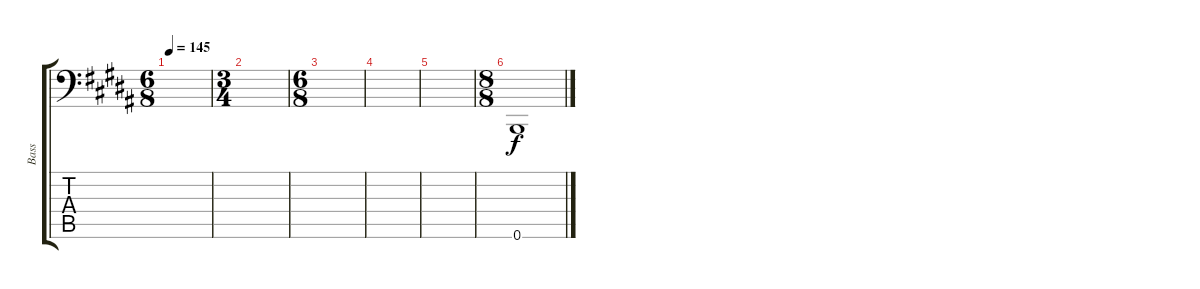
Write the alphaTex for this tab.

\track ("Bass" "Bass") {instrument electricbassfinger}
\staff {score tabs}
\tuning (C3 G2 D2 A1 E1 B0) {hide}
\ts (6 8)
\tempo 145
\clef f4
\ks g#minor
|
\ts (3 4)
|
\ts (6 8)
|
|
|
\ts (8 8)
0.6.1
